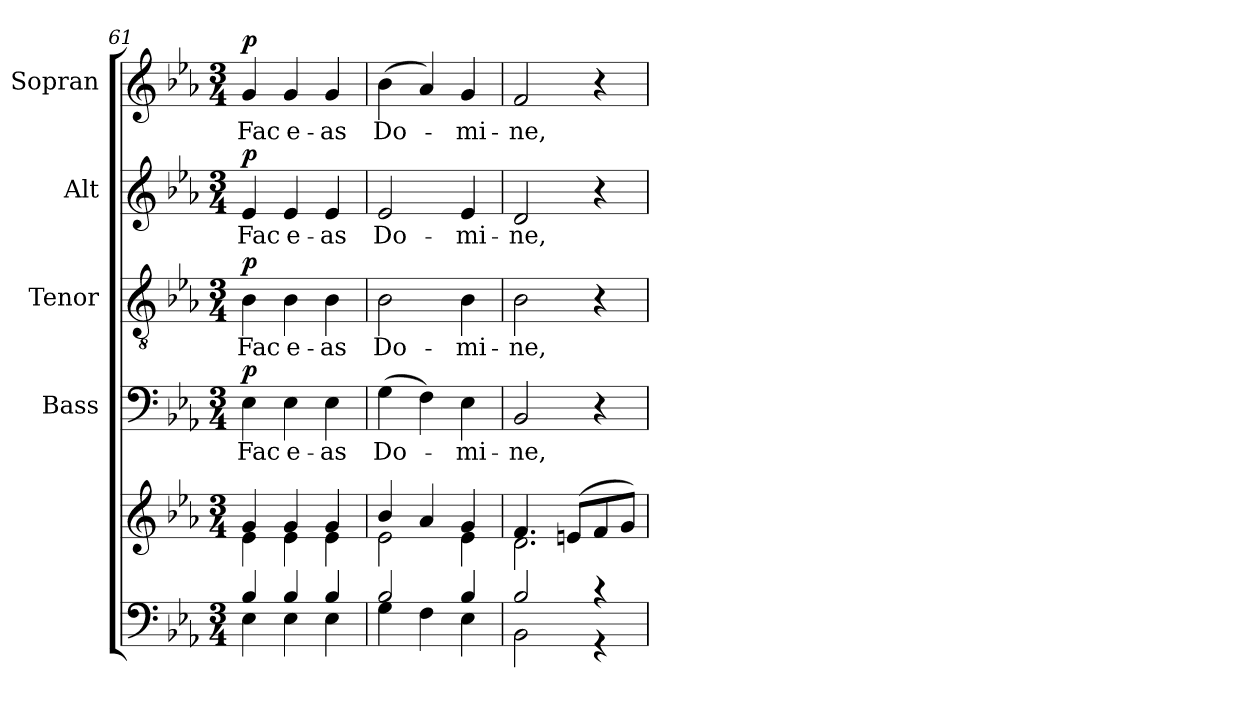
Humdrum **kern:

**kern	**kern	**kern	**text	**dynam	**kern	**text	**dynam	**kern	**text	**dynam	**kern	**text	**dynam
*part5	*part5	*part4	*part4	*part4	*part3	*part3	*part3	*part2	*part2	*part2	*part1	*part1	*part1
*staff6	*staff5	*staff4	*staff4	*staff4	*staff3	*staff3	*staff3	*staff2	*staff2	*staff2	*staff1	*staff1	*staff1
*	*	*I"Bass	*	*	*I"Tenor	*	*	*I"Alt	*	*	*I"Sopran	*	*
*	*	*I'B.	*	*	*I'T.	*	*	*I'A.	*	*	*I'S.	*	*
*clefF4	*clefG2	*clefF4	*	*	*clefGv2	*	*	*clefG2	*	*	*clefG2	*	*
*k[b-e-a-]	*k[b-e-a-]	*k[b-e-a-]	*	*	*k[b-e-a-]	*	*	*k[b-e-a-]	*	*	*k[b-e-a-]	*	*
*E-:	*E-:	*E-:	*	*	*E-:	*	*	*E-:	*	*	*E-:	*	*
*M3/4	*M3/4	*M3/4	*	*	*M3/4	*	*	*M3/4	*	*	*M3/4	*	*
=61	=61	=61	=61	=61	=61	=61	=61	=61	=61	=61	=61	=61	=61
*^	*^	*	*	*	*	*	*	*	*	*	*	*	*
!	!	!	!	!	!LO:LY:b	!LO:DY:a	!	!LO:LY:b	!LO:DY:a	!	!LO:LY:b	!LO:DY:a	!	!LO:LY:b	!LO:DY:a
4B-/	4E-\	4g/	4e-\	4E-\	Fac	p	4B-\	Fac	p	4e-/	Fac	p	4g/	Fac	p
!	!	!	!	!	!LO:LY:b	!	!	!LO:LY:b	!	!	!LO:LY:b	!	!	!LO:LY:b	!
4B-/	4E-\	4g/	4e-\	4E-\	e-	.	4B-\	e-	.	4e-/	e-	.	4g/	e-	.
!	!	!	!	!	!LO:LY:b	!	!	!LO:LY:b	!	!	!LO:LY:b	!	!	!LO:LY:b	!
4B-/	4E-\	4g/	4e-\	4E-\	-as	.	4B-\	-as	.	4e-/	-as	.	4g/	-as	.
=62	=62	=62	=62	=62	=62	=62	=62	=62	=62	=62	=62	=62	=62	=62	=62
!	!	!	!	!	!LO:LY:b	!	!	!LO:LY:b	!	!	!LO:LY:b	!	!	!LO:LY:b	!
2B-/	4G\	4b-/	2e-\	(>4G\	Do-	.	2B-\	Do-	.	2e-/	Do-	.	(>4b-\	Do-	.
.	4F\	4a-/	.	4F\)	.	.	.	.	.	.	.	.	4a-/)	.	.
!	!	!	!	!	!LO:LY:b	!	!	!LO:LY:b	!	!	!LO:LY:b	!	!	!LO:LY:b	!
4B-/	4E-\	4g/	4e-\	4E-\	-mi-	.	4B-\	-mi-	.	4e-/	-mi-	.	4g/	-mi-	.
=63	=63	=63	=63	=63	=63	=63	=63	=63	=63	=63	=63	=63	=63	=63	=63
!	!	!	!	!	!LO:LY:b	!	!	!LO:LY:b	!	!	!LO:LY:b	!	!	!LO:LY:b	!
2B-/	2BB-\	4.f/	2.d\	2BB-/	-ne,	.	2B-\	-ne,	.	2d/	-ne,	.	2f/	-ne,	.
.	.	(<8en/L	.	.	.	.	.	.	.	.	.	.	.	.	.
4r	4r	8f/	.	4r	.	.	4r	.	.	4r	.	.	4r	.	.
.	.	8g/J)	.	.	.	.	.	.	.	.	.	.	.	.	.
*v	*v	*	*	*	*	*	*	*	*	*	*	*	*	*	*
*	*v	*v	*	*	*	*	*	*	*	*	*	*	*	*
=	=	=	=	=	=	=	=	=	=	=	=	=	=
*-	*-	*-	*-	*-	*-	*-	*-	*-	*-	*-	*-	*-	*-
